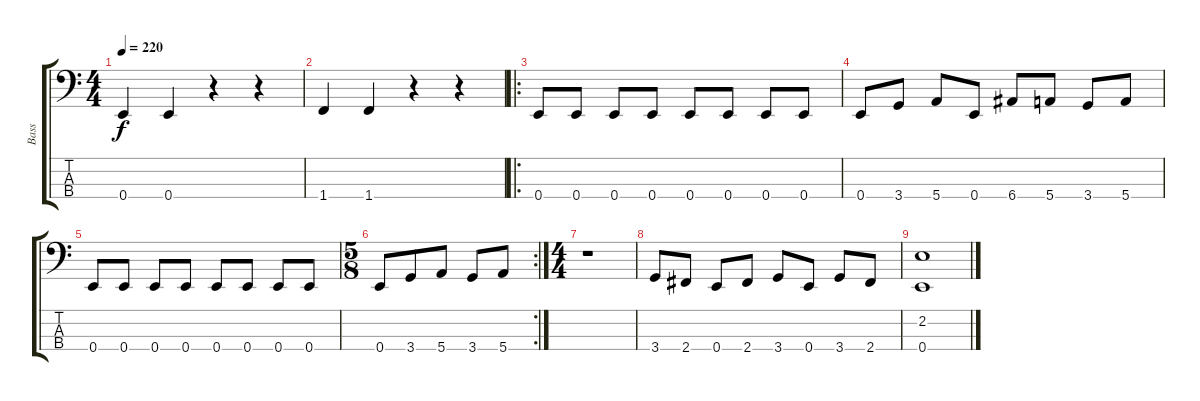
\track ("Bass" "Bass") {instrument electricbasspick}
\staff {score tabs}
\tuning (G2 D2 A1 E1) {hide}
\ts (4 4)
\tempo 220
\clef f4
\ks c
0.4.4{dy f} 0.4.4 r.4 r.4 |
1.4.4 1.4.4 r.4 r.4 |
\ro
0.4.8 0.4.8 0.4.8 0.4.8 0.4.8 0.4.8 0.4.8 0.4.8 |
0.4.8 3.4.8 5.4.8 0.4.8 6.4.8 5.4.8 3.4.8 5.4.8 |
0.4.8 0.4.8 0.4.8 0.4.8 0.4.8 0.4.8 0.4.8 0.4.8 |
\rc 2
\ts (5 8)
0.4.8 3.4.8 5.4.8 3.4.8 5.4.8 |
\ts (4 4)
r.1 |
3.4.8 2.4.8 0.4.8 2.4.8 3.4.8 0.4.8 3.4.8 2.4.8 |
(2.2 0.4).1
